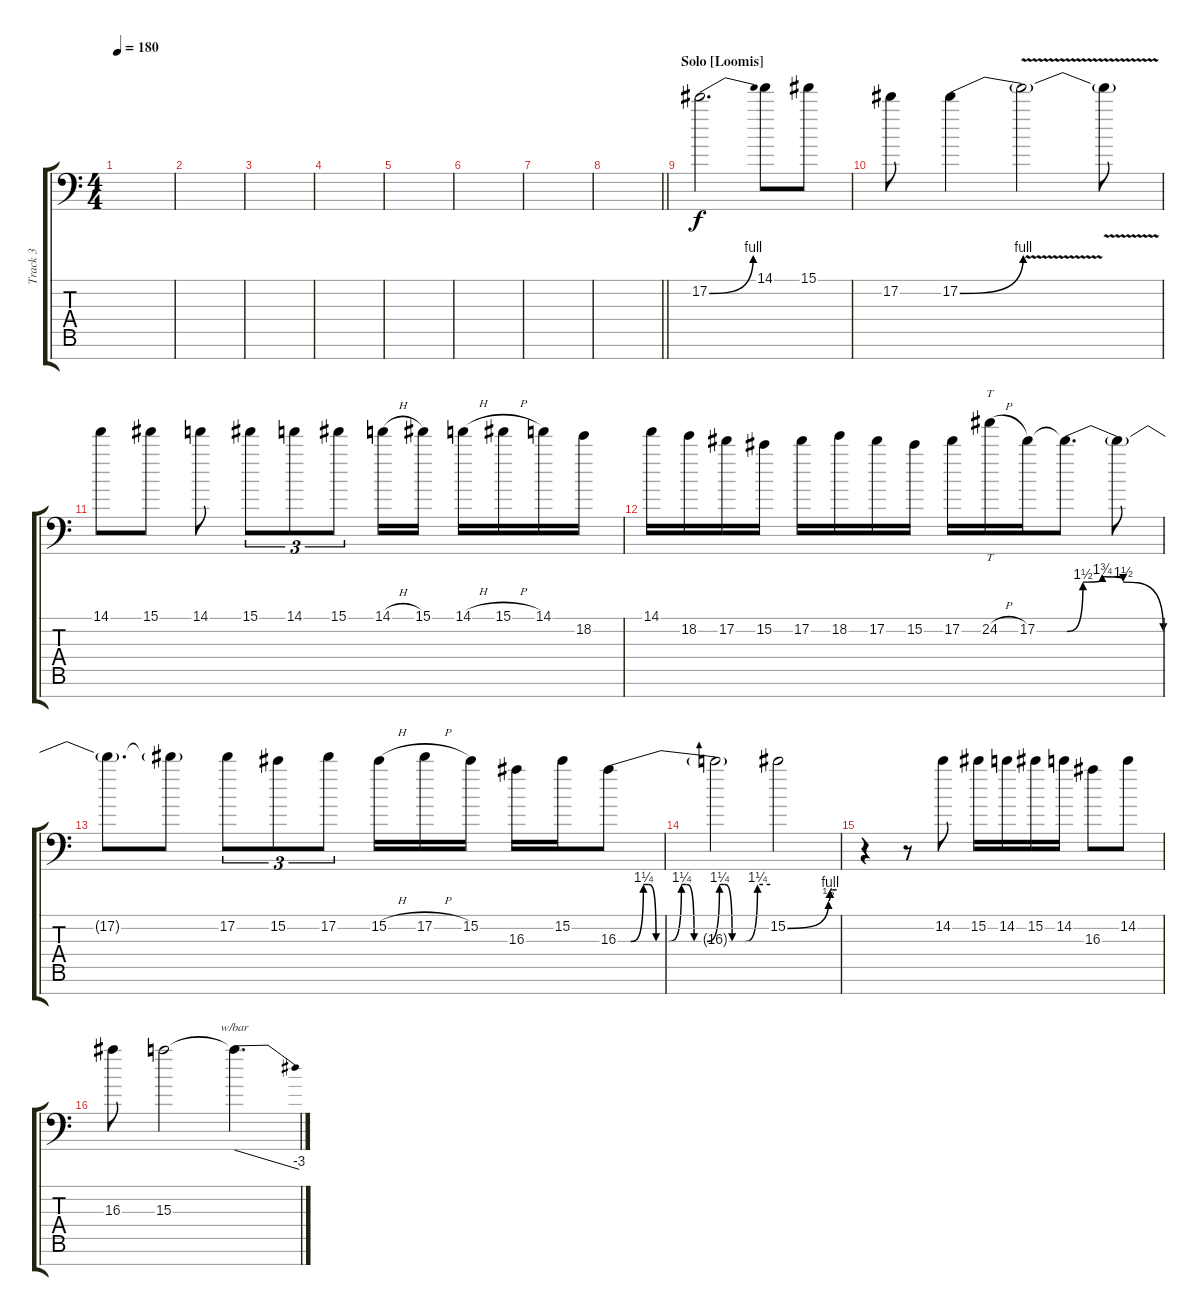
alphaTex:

\track ("Track 3" "Track 3") {instrument distortionguitar}
\staff {score tabs}
\tuning (Eb4 Bb3 Gb3 Db3 Ab2 Eb2 Bb1) {hide}
\ts (4 4)
\tempo 180
\clef f4
\ks c
|
|
|
|
|
|
|
\barLineRight lightlight
|
\section ("" "Solo [Loomis]")
17.2{be (bend 0 0 60 4)}.2{d volume 13 balance 8 instrument distortionguitar} 14.1.8 15.1.8 |
17.2.8 17.2{be (bend 0 0 60 4)}.4 17.2{v t}.2 17.2{t}.8 |
14.1.8 15.1.8 14.1.8 15.1.8{tu (3 2)} 14.1.8{tu (3 2)} 15.1.8{tu (3 2)} 14.1{h}.16 15.1.16 14.1{h}.16 15.1{h}.16 14.1.16 18.2.16 |
14.1.16 18.2.16 17.2.16 15.2.16 17.2.16 18.2.16 17.2.16 15.2.16 17.2.16 24.2{h}.16{tt} 17.2.16 17.2{be (custom 0 0 10 6 22 7 35 6 60 0) t}.8{d} 17.2{t}.8 |
17.2{t}.8{d} 17.2{t}.8 17.2.8{tu (3 2)} 15.2.8{tu (3 2)} 17.2.8{tu (3 2)} 15.2{h}.16 17.2{h}.16 15.2.16 16.3.16 15.2.16 16.3{be (custom 0 0 5 0 10 5 12 5 15 0 20 0 25 5 27 5 30 0 35 0 40 5 42 5 45 0 50 0 55 5 60 5)}.8 |
16.3{t}.2 15.2{be (custom 0 0 50 2 52 4 55 4 60 4)}.2 |
r.4 r.8 14.2.8 15.2.16 14.2.16 15.2.16 14.2.16 16.3.8 14.2.8 |
16.3.8 15.3.2 15.3{t}.4{d tbe (dive default 0 0 60 -12)}
